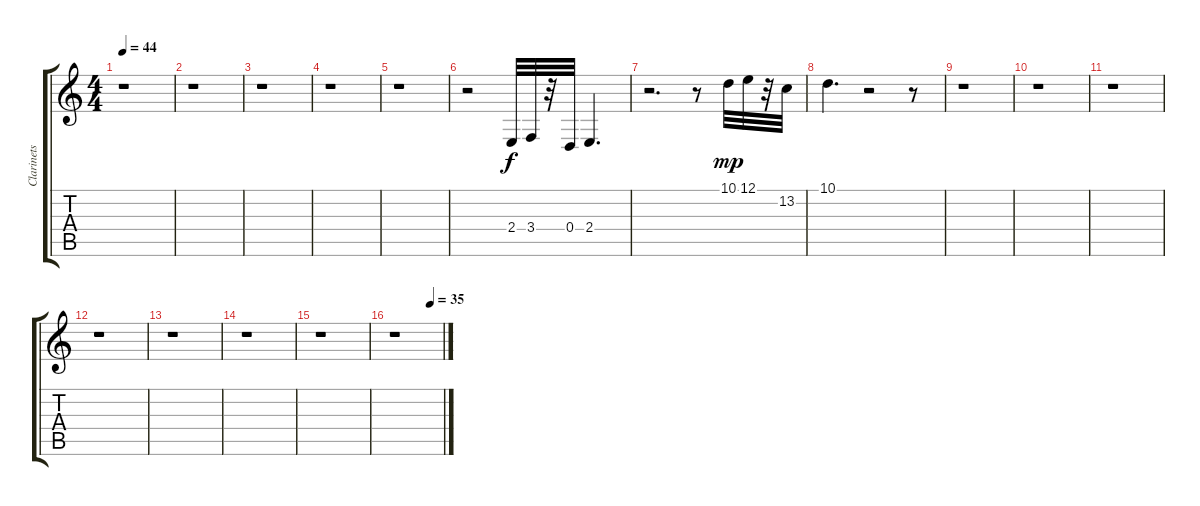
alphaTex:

\track ("Clarinets" "Clarinets") {instrument clarinet}
\staff {score tabs}
\tuning (E4 B3 G3 D3 A2 E2) {hide}
\ts (4 4)
\tempo 44
\clef g2
\ks c
r.1{dy p} |
r.1 |
r.1 |
r.1 |
r.1 |
r.2 2.4.32{dy f} 3.4.32 r.32 0.4.32 2.4.4{d} |
r.2{d} r.8 10.1.32{dy mp} 12.1.32 r.32 13.2.32 |
10.1.4{d} r.2 r.8 |
r.1 |
r.1 |
r.1 |
r.1 |
r.1 |
r.1 |
r.1 |
\tempo (35 0.75)
r.1
